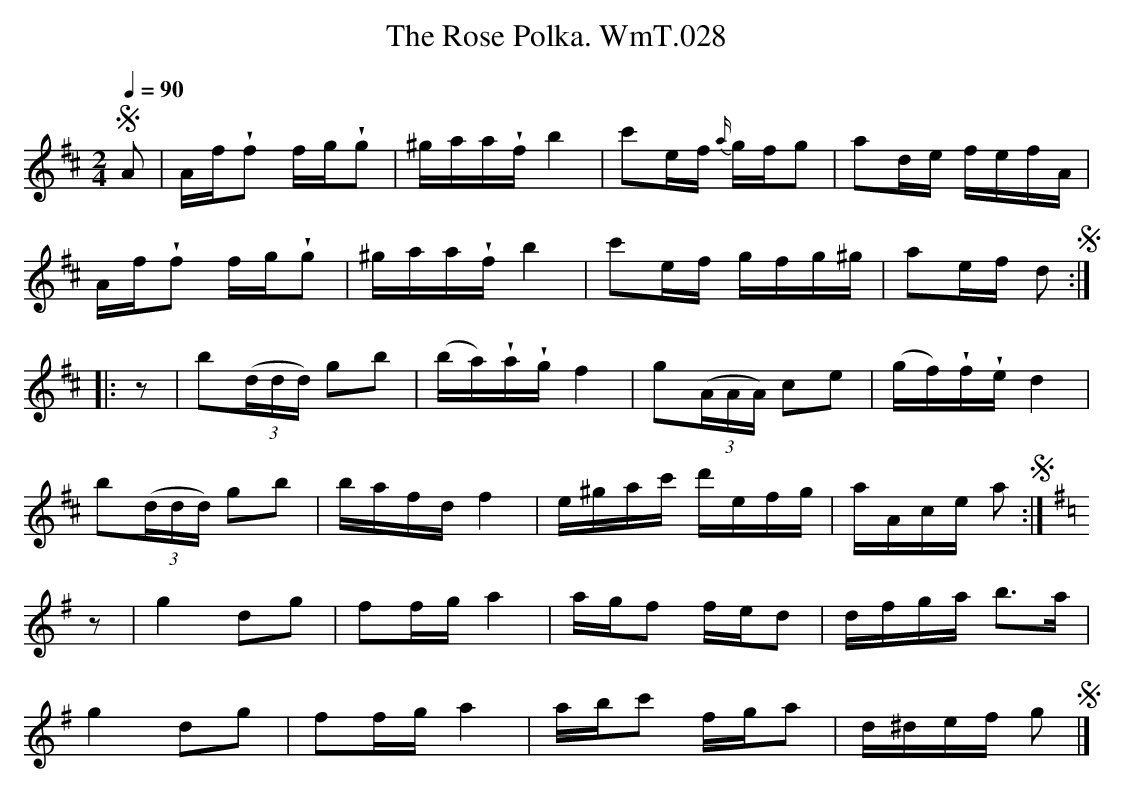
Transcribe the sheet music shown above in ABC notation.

X:1
T:Rose Polka. WmT.028, The
M:2/4
L:1/8
U:w=!wedge!
Q:1/4=90
K:D
!segno!A|A/f/wf f/g/wg|^g/a/a/wf/ b2|c'e/f/ {a/}g/f/g|ad/e/ f/e/f/A/|
A/f/wf f/g/wg|^g/a/a/wf/ b2|c'e/f/ g/f/g/^g/|ae/f/ d!segno!:|
|:z|b(3(d/d/d/) gb|(b/a/)wa/wg/f2|g(3(A/A/A/) ce|(g/f/)wf/we/ d2|
b(3(d/d/d/) gb|b/a/f/d/ f2|e/^g/a/c'/ d'/e/f/g/|a/A/c/e/ a!segno!:|
K:G
z|g2 dg|ff/g/ a2|a/g/f f/e/d|d/f/g/a/ b>a|
g2 dg|ff/g/ a2|a/b/c' f/g/a|d/^d/e/f/ g !segno!|]
